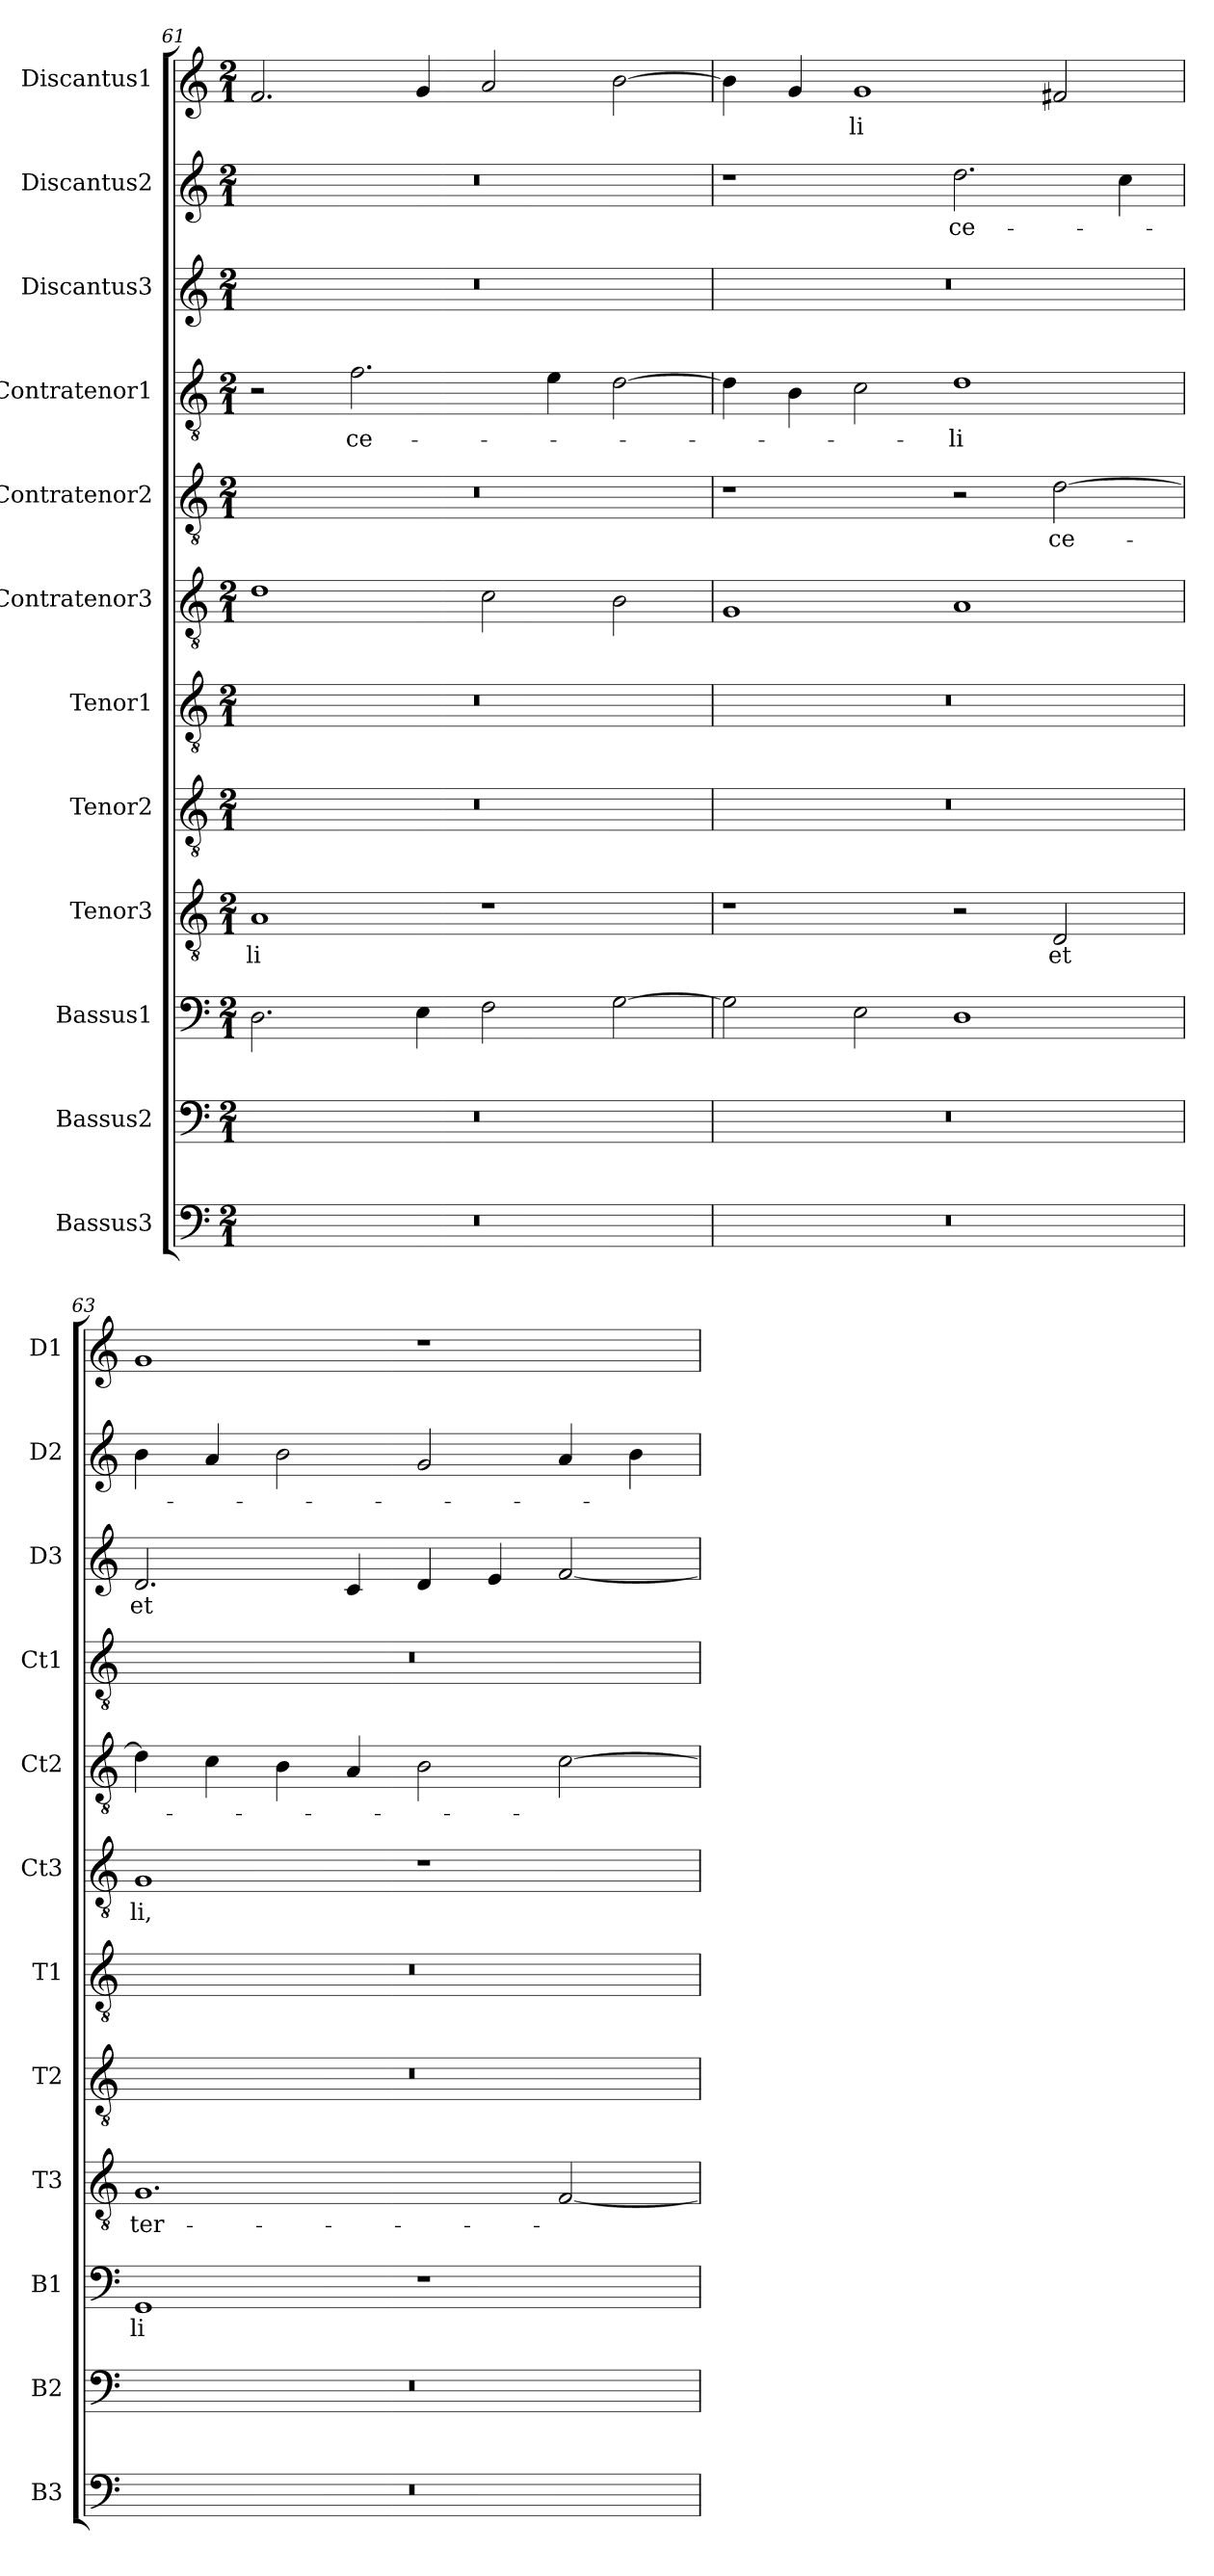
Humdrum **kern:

**kern	**kern	**kern	**text	**kern	**text	**kern	**kern	**kern	**text	**kern	**text	**kern	**text	**kern	**text	**kern	**text	**kern	**text
*part12	*part11	*part10	*part10	*part9	*part9	*part8	*part7	*part6	*part6	*part5	*part5	*part4	*part4	*part3	*part3	*part2	*part2	*part1	*part1
*staff12	*staff11	*staff10	*staff10	*staff9	*staff9	*staff8	*staff7	*staff6	*staff6	*staff5	*staff5	*staff4	*staff4	*staff3	*staff3	*staff2	*staff2	*staff1	*staff1
*I"Bassus3	*I"Bassus2	*I"Bassus1	*	*I"Tenor3	*	*I"Tenor2	*I"Tenor1	*I"Contratenor3	*	*I"Contratenor2	*	*I"Contratenor1	*	*I"Discantus3	*	*I"Discantus2	*	*I"Discantus1	*
*I'B3	*I'B2	*I'B1	*	*I'T3	*	*I'T2	*I'T1	*I'Ct3	*	*I'Ct2	*	*I'Ct1	*	*I'D3	*	*I'D2	*	*I'D1	*
*clefF4	*clefF4	*clefF4	*	*clefGv2	*	*clefGv2	*clefGv2	*clefGv2	*	*clefGv2	*	*clefGv2	*	*clefG2	*	*clefG2	*	*clefG2	*
*k[]	*k[]	*k[]	*	*k[]	*	*k[]	*k[]	*k[]	*	*k[]	*	*k[]	*	*k[]	*	*k[]	*	*k[]	*
*M2/1	*M2/1	*M2/1	*	*M2/1	*	*M2/1	*M2/1	*M2/1	*	*M2/1	*	*M2/1	*	*M2/1	*	*M2/1	*	*M2/1	*
=61	=61	=61	=61	=61	=61	=61	=61	=61	=61	=61	=61	=61	=61	=61	=61	=61	=61	=61	=61
0r	0r	2.D	.	1A	-li	0r	0r	1d	.	0r	.	2r	.	0r	.	0r	.	2.f	.
.	.	.	.	.	.	.	.	.	.	.	.	2.f	ce-	.	.	.	.	.	.
.	.	4E	.	.	.	.	.	.	.	.	.	.	.	.	.	.	.	4g	.
.	.	2F	.	1r	.	.	.	2c	.	.	.	.	.	.	.	.	.	2a	.
.	.	.	.	.	.	.	.	.	.	.	.	4e	.	.	.	.	.	.	.
.	.	[2G	.	.	.	.	.	2B	.	.	.	[2d	.	.	.	.	.	[2b	.
=62	=62	=62	=62	=62	=62	=62	=62	=62	=62	=62	=62	=62	=62	=62	=62	=62	=62	=62	=62
0r	0r	2G]	.	1r	.	0r	0r	1G	.	1r	.	4d]	.	0r	.	1r	.	4b]	.
.	.	.	.	.	.	.	.	.	.	.	.	4B	.	.	.	.	.	4g	.
.	.	2E	.	.	.	.	.	.	.	.	.	2c	.	.	.	.	.	1g	-li
.	.	1D	.	2r	.	.	.	1A	.	2r	.	1d	-li	.	.	2.dd	ce-	.	.
.	.	.	.	2D	et	.	.	.	.	[2d	ce-	.	.	.	.	.	.	2f#X	.
.	.	.	.	.	.	.	.	.	.	.	.	.	.	.	.	4cc	.	.	.
=63	=63	=63	=63	=63	=63	=63	=63	=63	=63	=63	=63	=63	=63	=63	=63	=63	=63	=63	=63
0r	0r	1GG	-li	1.G	ter-	0r	0r	1G	-li,	4d]	.	0r	.	2.d	et	4b	.	1g	.
.	.	.	.	.	.	.	.	.	.	4c	.	.	.	.	.	4a	.	.	.
.	.	.	.	.	.	.	.	.	.	4B	.	.	.	.	.	2b	.	.	.
.	.	.	.	.	.	.	.	.	.	4A	.	.	.	4c	.	.	.	.	.
.	.	1r	.	.	.	.	.	1r	.	2B	.	.	.	4d	.	2g	.	1r	.
.	.	.	.	.	.	.	.	.	.	.	.	.	.	4e	.	.	.	.	.
.	.	.	.	[2F	.	.	.	.	.	[2c	.	.	.	[2f	.	4a	.	.	.
.	.	.	.	.	.	.	.	.	.	.	.	.	.	.	.	4b	.	.	.
=	=	=	=	=	=	=	=	=	=	=	=	=	=	=	=	=	=	=	=
*-	*-	*-	*-	*-	*-	*-	*-	*-	*-	*-	*-	*-	*-	*-	*-	*-	*-	*-	*-
